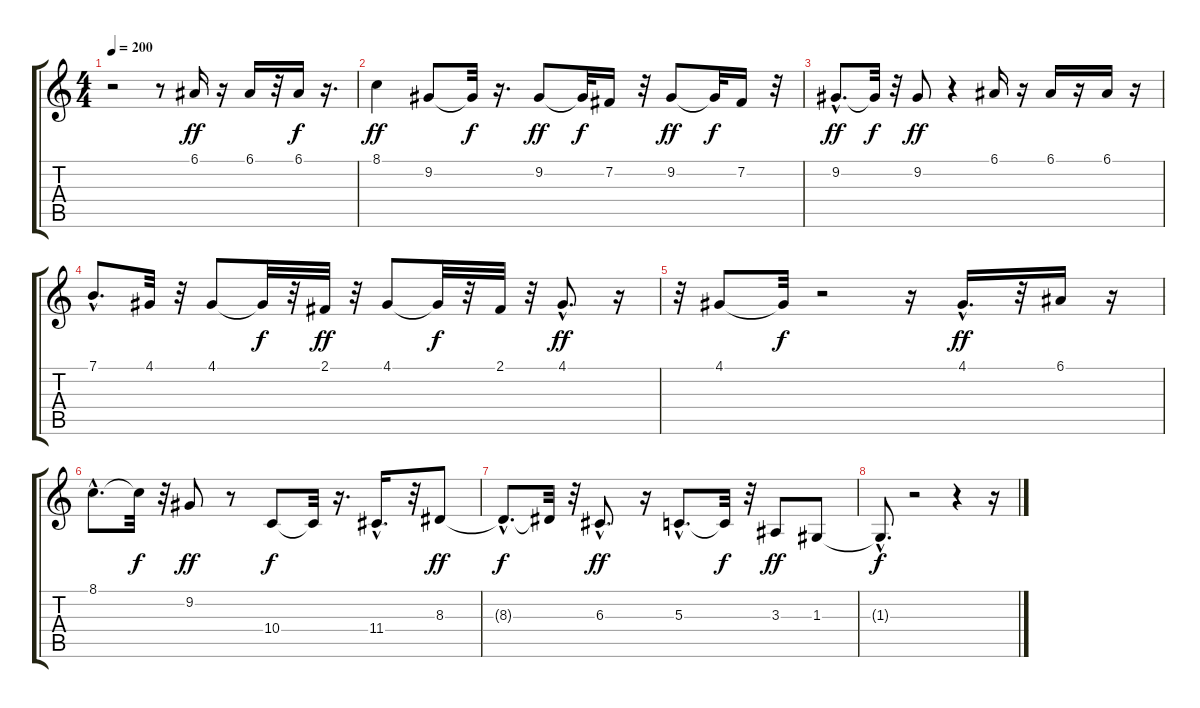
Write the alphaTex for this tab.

\track "" {instrument panflute}
\staff {score tabs}
\tuning (E4 B3 G3 D3 A2 E2) {hide}
\ts (4 4)
\tempo 200
\clef g2
\ks c
r.2{dy f} r.8 6.1.16{dy ff} r.16 6.1.16 r.32 6.1.16{dy f} r.16{d} |
8.1.4{dy ff} 9.2.8 9.2{t}.32{dy f} r.16{d} 9.2.8{dy ff} 9.2{t}.32{dy f} 7.2.16 r.32 9.2.8{dy ff} 9.2{t}.32{dy f} 7.2.16 r.32 |
9.2{hac}.8{d dy ff} 9.2{t}.32{dy f} r.32 9.2.8{dy ff} r.4 6.1.16 r.16 6.1.16 r.16 6.1.16 r.16 |
7.1{hac}.8{d} 4.1.32 r.32 4.1.8 4.1{t}.32{dy f} r.32 2.1.32{dy ff} r.32 4.1.8 4.1{t}.32{dy f} r.32 2.1.32 r.32 4.1{hac}.8{d dy ff} r.16 |
r.32 4.1.8 4.1{t}.32{dy f} r.2 r.16 4.1{hac}.16{d dy ff} r.32 6.1.16 r.16 |
8.1{hac}.8{d} 8.1{t}.32{dy f} r.32 9.2.8{dy ff} r.8 10.4.8{dy f} 10.4{t}.32 r.16{d} 11.4{hac}.16{d} r.32 8.3.8{dy ff} |
8.3{hac t}.8{d dy f} 8.3{t}.32 r.32 6.3{hac}.8{d dy ff} r.16 5.3{hac}.8{d} 5.3{t}.32{dy f} r.32 3.3.8{dy ff} 1.3.8 |
1.3{hac t}.8{d dy f} r.2 r.4 r.16
